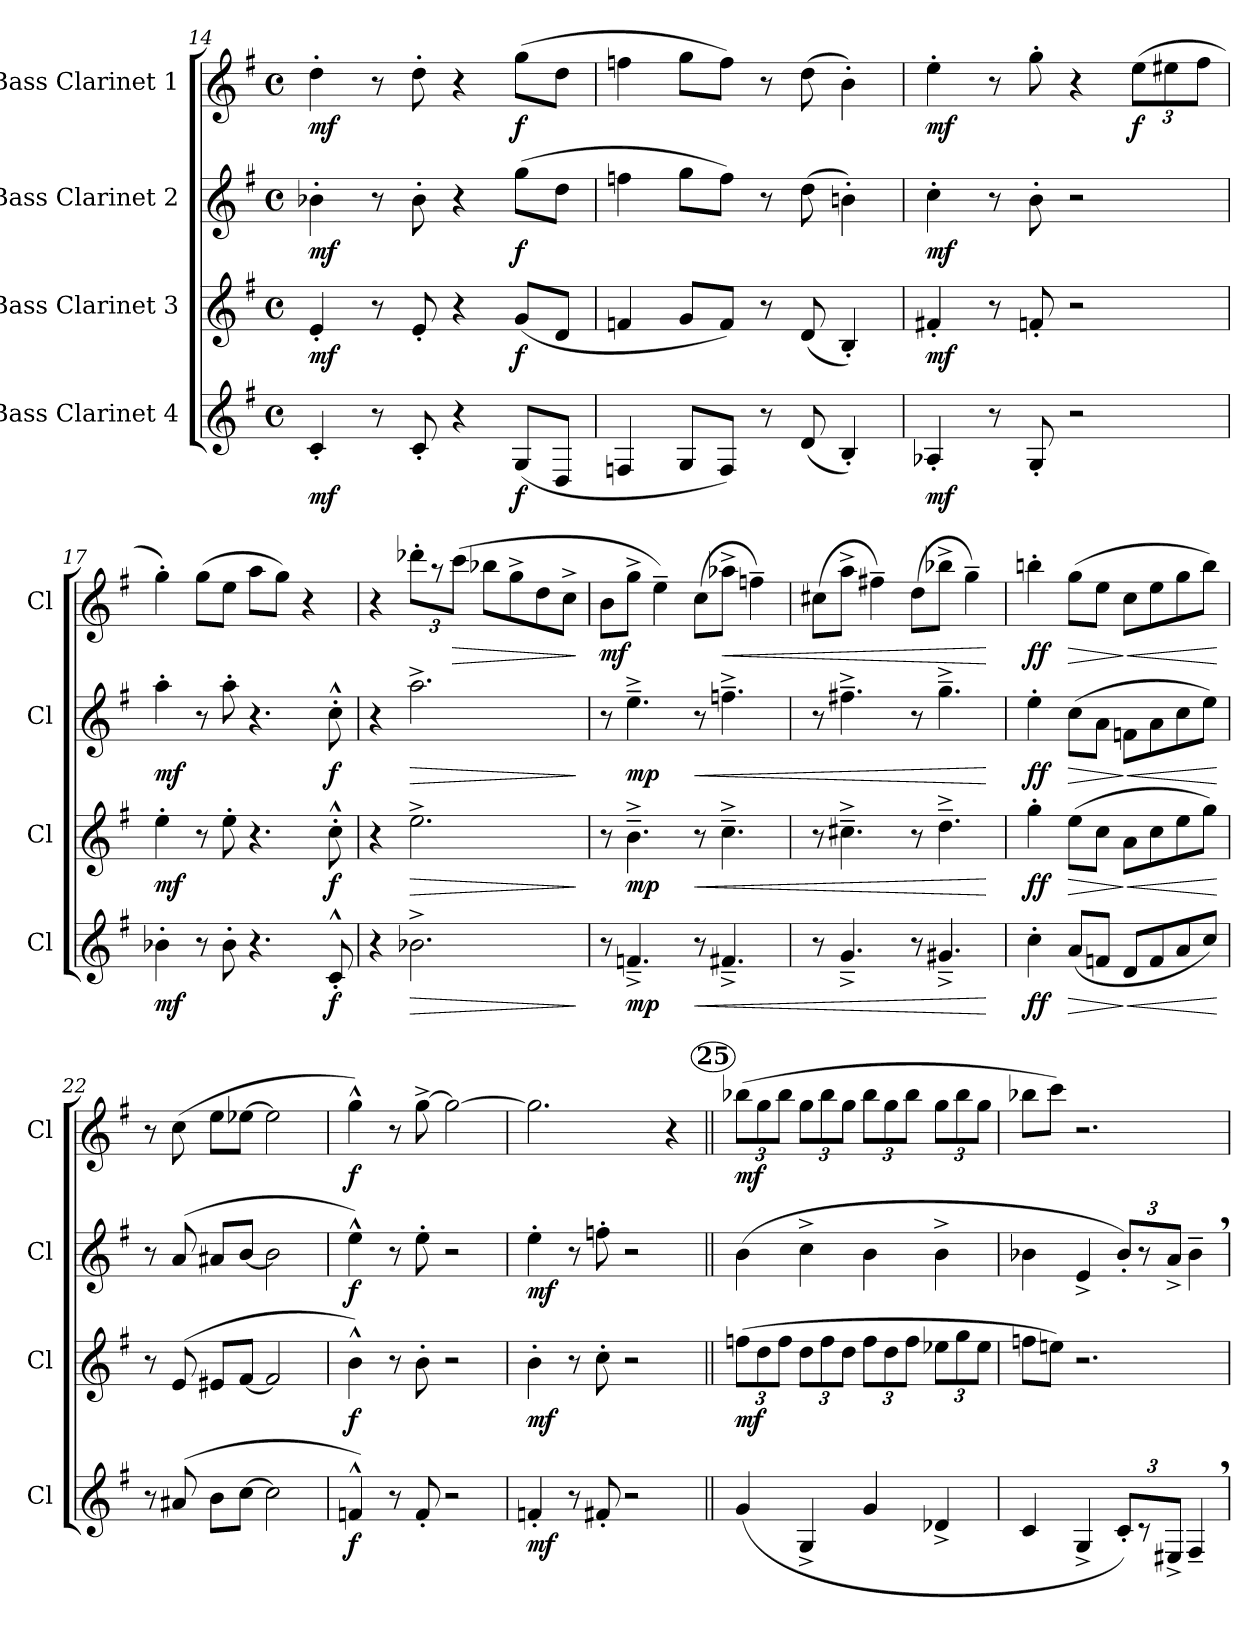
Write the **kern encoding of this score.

**kern	**dynam	**kern	**dynam	**kern	**dynam	**kern	**dynam
*part4	*part4	*part3	*part3	*part2	*part2	*part1	*part1
*staff4	*staff4	*staff3	*staff3	*staff2	*staff2	*staff1	*staff1
*I"Bass Clarinet 4	*	*I"Bass Clarinet 3	*	*I"Bass Clarinet 2	*	*I"Bass Clarinet 1	*
*I'Cl	*	*I'Cl	*	*I'Cl	*	*I'Cl	*
*clefG2	*	*clefG2	*	*clefG2	*	*clefG2	*
*ITrd1c2	*	*ITrd1c2	*	*ITrd1c2	*	*ITrd1c2	*
*k[b-]	*	*k[b-]	*	*k[b-]	*	*k[b-]	*
*F:	*	*F:	*	*F:	*	*F:	*
*M4/4	*	*M4/4	*	*M4/4	*	*M4/4	*
*met(c)	*	*met(c)	*	*met(c)	*	*met(c)	*
=14	=14	=14	=14	=14	=14	=14	=14
!	!LO:DY:b	!	!LO:DY:b	!	!LO:DY:b	!	!LO:DY:b
4B-'</	mf	4d'</	mf	4a-X'>\	mf	4cc'>\	mf
8r	.	8r	.	8r	.	8r	.
8B-'</	.	8d'</	.	8a-'>\	.	8cc'>\	.
4r	.	4r	.	4r	.	4r	.
!	!LO:DY:b	!	!LO:DY:b	!	!LO:DY:b	!	!LO:DY:b
(<8F/L	f	(<8f/L	f	(>8ff\L	f	(>8ff\L	f
8C/J	.	8c/J	.	8cc\J	.	8cc\J	.
=15	=15	=15	=15	=15	=15	=15	=15
4E-X/	.	4e-X/	.	4ee-X\	.	4ee-X\	.
8F/L	.	8f/L	.	8ff\L	.	8ff\L	.
8E-/J)	.	8e-/J)	.	8ee-\J)	.	8ee-\J)	.
8r	.	8r	.	8r	.	8r	.
(<8c/	.	(<8c/	.	(>8cc\	.	(>8cc\	.
4A'</)	.	4A'</)	.	4an'>\)	.	4a'>\)	.
=16	=16	=16	=16	=16	=16	=16	=16
!	!LO:DY:b	!	!LO:DY:b	!	!LO:DY:b	!	!LO:DY:b
4G-X'</	mf	4en'</	mf	4b-'>\	mf	4dd'>\	mf
8r	.	8r	.	8r	.	8r	.
8F'</	.	8e-X'</	.	8a'>\	.	8ff'>\	.
2r	.	2r	.	2r	.	4r	.
!	!	!	!	!	!	!	!LO:DY:b
.	.	.	.	.	.	(>12dd\L	f
.	.	.	.	.	.	12dd#X\	.
.	.	.	.	.	.	12ee\J	.
!!LO:LB:g=z
=17	=17	=17	=17	=17	=17	=17	=17
!	!LO:DY:b	!	!LO:DY:b	!	!LO:DY:b	!	!
4a-X'>\	mf	4dd'>\	mf	4gg'>\	mf	4ff'>\)	.
8r	.	8r	.	8r	.	(>8ff\L	.
8a-'>\	.	8dd'>\	.	8gg'>\	.	8dd\J	.
4.r	.	4.r	.	4.r	.	8gg\L	.
.	.	.	.	.	.	8ff\J)	.
.	.	.	.	.	.	4r	.
!	!LO:DY:b	!	!LO:DY:b	!	!LO:DY:b	!	!
8B-^^>'>/	f	8b-^^>'>\	f	8b-^^>'>\	f	.	.
=18	=18	=18	=18	=18	=18	=18	=18
4r	.	4r	.	4r	.	4r	.
!	!LO:HP:b	!	!LO:HP:b	!	!LO:HP:b	!	!
2.a-X^>\	>	2.dd^>\	>	2.gg^>\	>	12ccc-X'>\L	.
.	.	.	.	.	.	12r	.
!	!	!	!	!	!	!	!LO:HP:b
.	.	.	.	.	.	(>12bb-\J	>
.	.	.	.	.	.	8aa-X\L	.
.	.	.	.	.	.	8ff^>\	.
.	.	.	.	.	.	8cc\	.
.	.	.	.	.	.	8b-^>\J	.
.	]	.	]	.	]	.	]
=19	=19	=19	=19	=19	=19	=19	=19
!	!	!	!	!	!	!	!LO:DY:b
8r	.	8r	.	8r	.	8a\L	mf
!	!LO:DY:b	!	!LO:DY:b	!	!LO:DY:b	!	!
4.e-X^<~</	mp	4.a^>~>\	mp	4.dd^>~>\	mp	8ff^>\J	.
.	.	.	.	.	.	4dd~>\)	.
!	!LO:HP:b	!	!LO:HP:b	!	!LO:HP:b	!	!
8r	<	8r	<	8r	<	(>8b-\L	.
!	!	!	!	!	!	!	!LO:HP:b
4.en^<~</	.	4.b-^>~>\	.	4.ee-X^>~>\	.	8gg-X^>\J	<
.	.	.	.	.	.	4ee-X~>\)	.
=20	=20	=20	=20	=20	=20	=20	=20
8r	.	8r	.	8r	.	(>8bn\L	.
4.f^<~</	.	4.bn^>~>\	.	4.een^>~>\	.	8gg^>\J	.
.	.	.	.	.	.	4een~>\)	.
8r	.	8r	.	8r	.	(>8cc\L	.
4.f#X^<~</	.	4.cc^>~>\	.	4.ff^>~>\	.	8aa-X^>\J	.
.	.	.	.	.	.	4ff~>\)	.
.	[	.	[	.	[	.	[
=21	=21	=21	=21	=21	=21	=21	=21
!	!LO:DY:b	!	!LO:DY:b	!	!LO:DY:b	!	!LO:DY:b
4b-'>\	ff	4ff'>\	ff	4dd'>\	ff	4aan'>\	ff
!	!LO:HP:b	!	!LO:HP:b	!	!LO:HP:b	!	!LO:HP:b
(<8g/L	>	(>8dd\L	>	(>8b-\L	>	(>8ff\L	>
8e-X/J	.	8b-\J	.	8g\J	.	8dd\J	.
!	!LO:HP:n=1:b	!	!LO:HP:n=1:b	!	!LO:HP:n=1:b	!	!LO:HP:n=1:b
8c/L	] <	8g\L	] <	8e-X\L	] <	8b-\L	] <
8e-/	.	8b-\	.	8g\	.	8dd\	.
8g/	.	8dd\	.	8b-\	.	8ff\	.
8b-/J)	.	8ff\J)	.	8dd\J)	.	8aa\J)	.
.	[	.	[	.	[	.	[
=22	=22	=22	=22	=22	=22	=22	=22
8r	.	8r	.	8r	.	8r	.
(8g#X/	.	(8d/	.	(8g/	.	(>8b-\	.
8a\L	.	8d#X/L	.	8g#X/L	.	8dd\L	.
[8b-\J	.	[8e/J	.	[8a/J	.	[8dd-X\J	.
2b-\]	.	2e/]	.	2a\]	.	2dd-\]	.
=23	=23	=23	=23	=23	=23	=23	=23
!	!LO:DY:b	!	!LO:DY:b	!	!LO:DY:b	!	!LO:DY:b
4e-X^^>/)	f	4a^^>\)	f	4dd^^>\)	f	4ff^^>\)	f
8r	.	8r	.	8r	.	8r	.
8e-'</	.	8a'>\	.	8dd'>\	.	[8ff^>\	.
2r	.	2r	.	2r	.	2ff\_	.
=24	=24	=24	=24	=24	=24	=24	=24
!	!LO:DY:b	!	!LO:DY:b	!	!LO:DY:b	!	!
4e-X'</	mf	4a'>\	mf	4dd'>\	mf	2.ff\]	.
8r	.	8r	.	8r	.	.	.
8en'</	.	8b-'>\	.	8ee-X'>\	.	.	.
2r	.	2r	.	2r	.	.	.
.	.	.	.	.	.	4r	.
!!LO:PB:g=z
!!LO:REH:place=s1:a:B:enc=circle:fs=10.5:t=25
=25||	=25||	=25||	=25||	=25||	=25||	=25||	=25||
!	!	!	!LO:DY:b	!	!	!	!LO:DY:b
(4f/	.	(>12ee-X\L	mf	(>4a\	.	(>12aa-X\L	mf
.	.	12cc\	.	.	.	12ff\	.
.	.	12ee-\J	.	.	.	12aa-\J	.
4F^</	.	12cc\L	.	4b-^>\	.	12ff\L	.
.	.	12ee-\	.	.	.	12aa-\	.
.	.	12cc\J	.	.	.	12ff\J	.
4f/	.	12ee-\L	.	4a\	.	12aa-\L	.
.	.	12cc\	.	.	.	12ff\	.
.	.	12ee-\J	.	.	.	12aa-\J	.
4c-X^</	.	12dd-X\L	.	4a^>\	.	12ff\L	.
.	.	12ff\	.	.	.	12aa-\	.
.	.	12dd-\J	.	.	.	12ff\J	.
=26	=26	=26	=26	=26	=26	=26	=26
4B-/	.	8ee-X\L	.	4a-X\	.	8aa-X\L	.
.	.	8ddn\J)	.	.	.	8bb-\J)	.
4F^</	.	2.r	.	4d^</	.	2.r	.
12B-'</L)	.	.	.	12a-'</L)	.	.	.
12r	.	.	.	12r	.	.	.
12D#X^</J	.	.	.	12g^</J	.	.	.
4E~<,>/	.	.	.	4a-~>,>\	.	.	.
=	=	=	=	=	=	=	=
*-	*-	*-	*-	*-	*-	*-	*-
